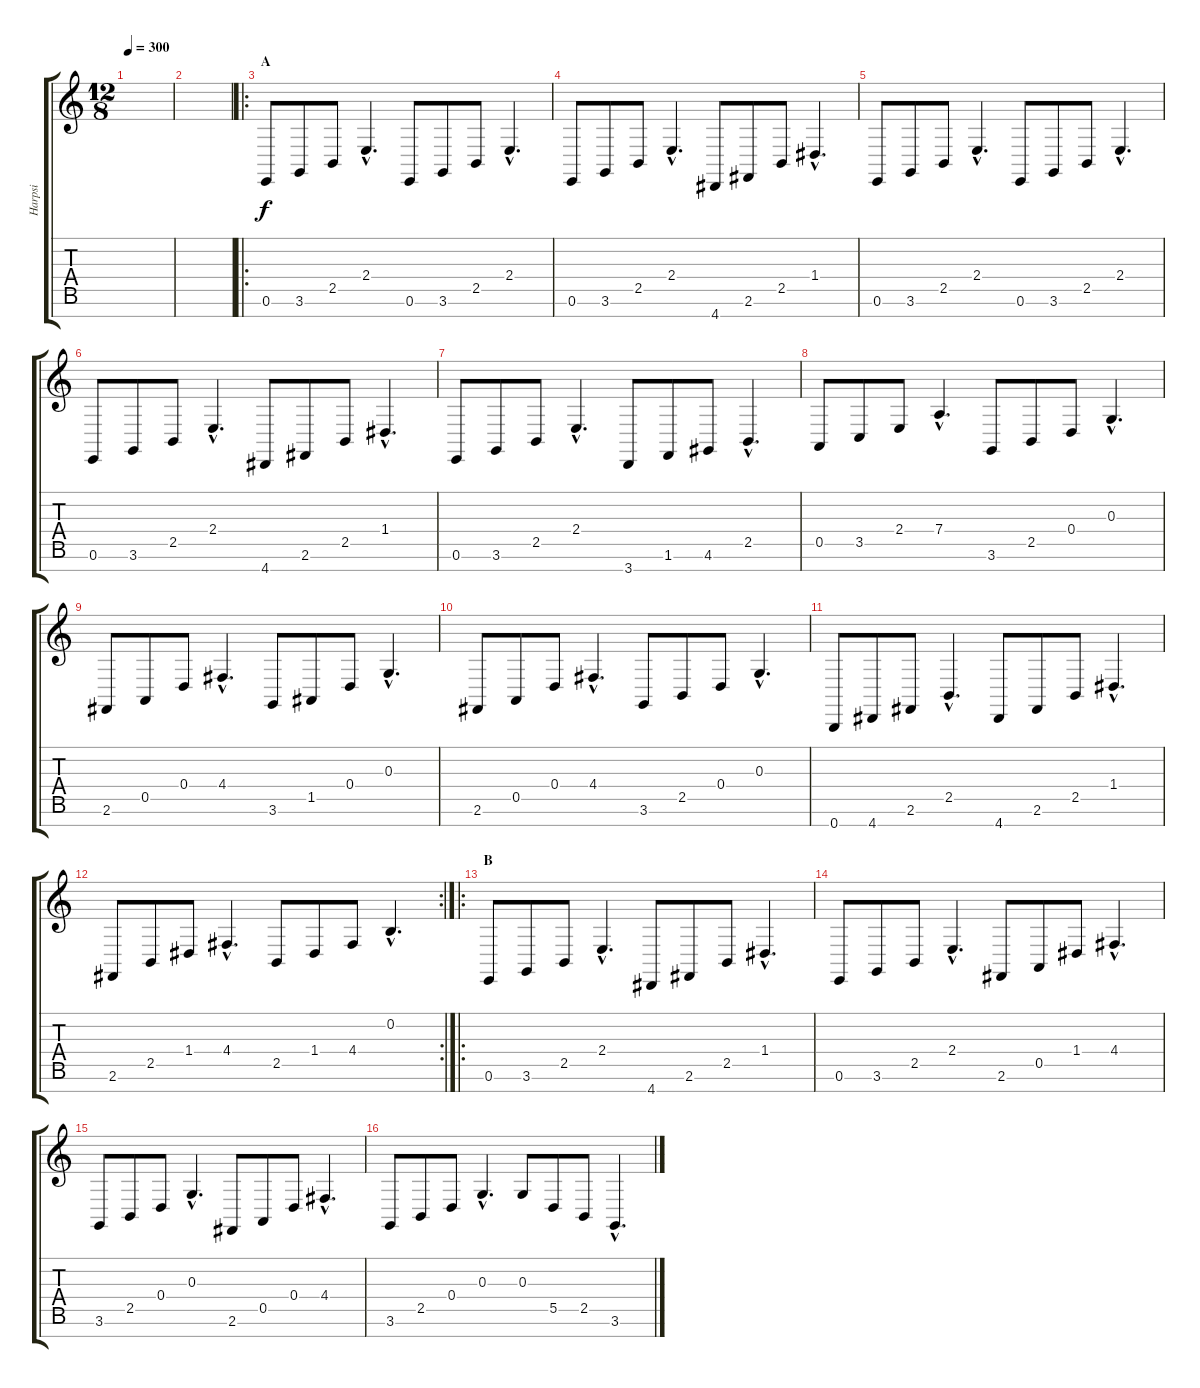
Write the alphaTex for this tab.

\track ("Harpsi" "Harpsi") {instrument harpsichord}
\staff {score tabs}
\tuning (E4 B3 G3 D3 A2 E2 B1) {hide}
\ts (12 8)
\tempo 300
\clef g2
\ks c
|
|
\ro
\section ("" "A")
0.6.8 3.6.8 2.5.8 2.4{hac}.4{d} 0.6.8 3.6.8 2.5.8 2.4{hac}.4{d} |
0.6.8 3.6.8 2.5.8 2.4{hac}.4{d} 4.7.8 2.6.8 2.5.8 1.4{hac}.4{d} |
0.6.8 3.6.8 2.5.8 2.4{hac}.4{d} 0.6.8 3.6.8 2.5.8 2.4{hac}.4{d} |
0.6.8 3.6.8 2.5.8 2.4{hac}.4{d} 4.7.8 2.6.8 2.5.8 1.4{hac}.4{d} |
0.6.8 3.6.8 2.5.8 2.4{hac}.4{d} 3.7.8 1.6.8 4.6.8 2.5{hac}.4{d} |
0.5.8 3.5.8 2.4.8 7.4{hac}.4{d} 3.6.8 2.5.8 0.4.8 0.3{hac}.4{d} |
2.6.8 0.5.8 0.4.8 4.4{hac}.4{d} 3.6.8 1.5.8 0.4.8 0.3{hac}.4{d} |
2.6.8 0.5.8 0.4.8 4.4{hac}.4{d} 3.6.8 2.5.8 0.4.8 0.3{hac}.4{d} |
0.7.8 4.7.8 2.6.8 2.5{hac}.4{d} 4.7.8 2.6.8 2.5.8 1.4{hac}.4{d} |
\rc 2
2.6.8 2.5.8 1.4.8 4.4{hac}.4{d} 2.5.8 1.4.8 4.4.8 0.2{hac}.4{d} |
\ro
\section ("" "B")
0.6.8 3.6.8 2.5.8 2.4{hac}.4{d} 4.7.8 2.6.8 2.5.8 1.4{hac}.4{d} |
0.6.8 3.6.8 2.5.8 2.4{hac}.4{d} 2.6.8 0.5.8 1.4.8 4.4{hac}.4{d} |
3.6.8 2.5.8 0.4.8 0.3{hac}.4{d} 2.6.8 0.5.8 0.4.8 4.4{hac}.4{d} |
3.6.8 2.5.8 0.4.8 0.3{hac}.4{d} 0.3.8 5.5.8 2.5.8 3.6{hac}.4{d}
